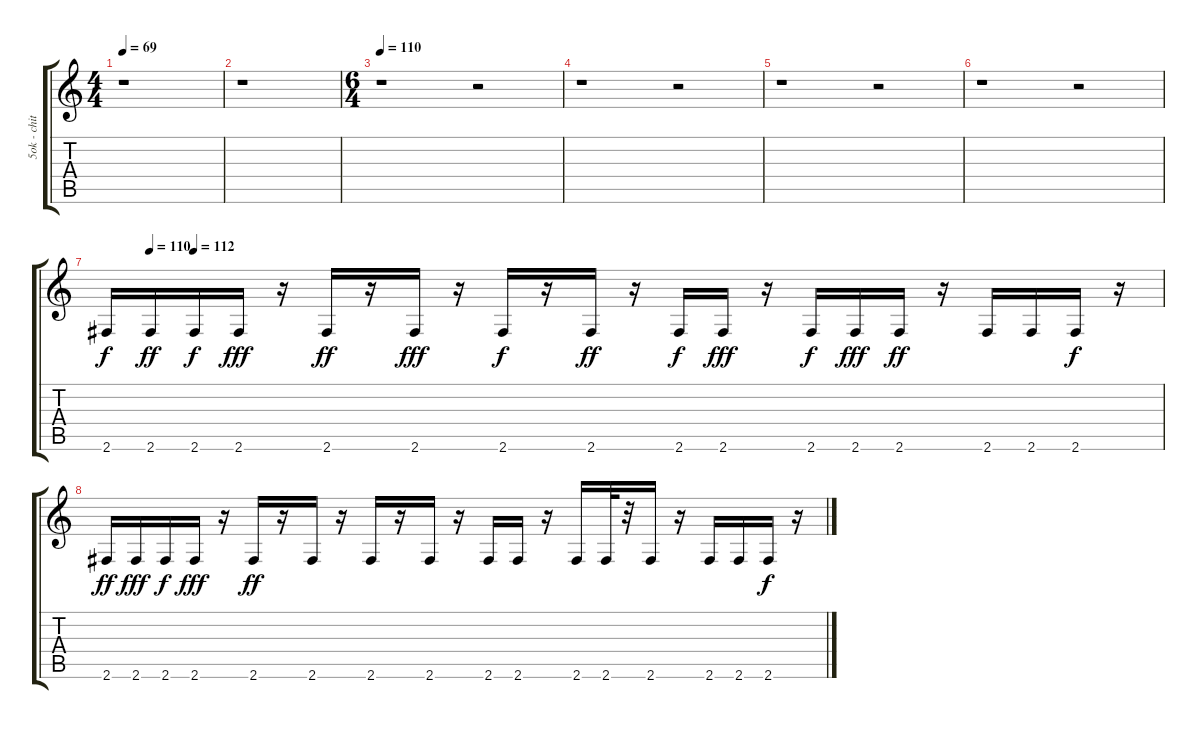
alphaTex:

\track ("5ok - chitarra main" "5ok - chit") {instrument distortionguitar}
\staff {score tabs}
\tuning (E4 B3 G3 D3 A2 E2) {hide}
\ts (4 4)
\tempo 69
\clef g2
\ks c
r.1{dy f} |
r.1 |
\ts (6 4)
\tempo 110
r.1 r.2 |
r.1 r.2 |
r.1 r.2 |
r.1 r.2 |
\tempo (110 0.041666666666666664)
\tempo (112 0.08333333333333333)
2.6.16{balance 0} 2.6.16{dy ff} 2.6.16{dy f} 2.6.16{dy fff} r.16 2.6.16{dy ff} r.16 2.6.16{dy fff} r.16 2.6.16{dy f} r.16 2.6.16{dy ff} r.16 2.6.16{dy f} 2.6.16{dy fff} r.16 2.6.16{dy f} 2.6.16{dy fff} 2.6.16{dy ff} r.16 2.6.16 2.6.16 2.6.16{dy f} r.16 |
2.6.16{dy ff} 2.6.16{dy fff} 2.6.16{dy f} 2.6.16{dy fff} r.16 2.6.16{dy ff} r.16 2.6.16 r.16 2.6.16 r.16 2.6.16 r.16 2.6.16 2.6.16 r.16 2.6.16 2.6.32 r.32 2.6.16 r.16 2.6.16 2.6.16 2.6.16{dy f} r.16
